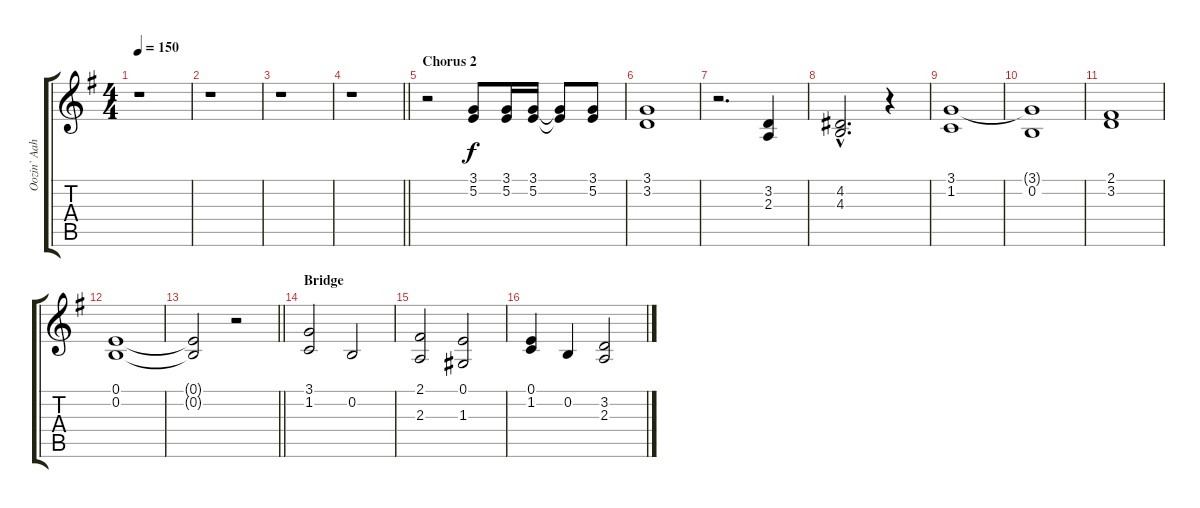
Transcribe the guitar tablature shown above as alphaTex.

\track ("Oozin` Aahs" "Oozin` Aah") {instrument choiraahs}
\staff {score tabs}
\tuning (E4 B3 G3 D3 A2 E2) {hide}
\ts (4 4)
\tempo 150
\clef g2
\ks eminor
r.1{dy f} |
r.1 |
r.1 |
\barLineRight lightlight
r.1 |
\section ("" "Chorus 2")
r.2 (3.1 5.2).8 (3.1 5.2).16 (3.1 5.2).16 (3.1{t} 5.2{t}).8 (3.1 5.2).8 |
(3.1 3.2).1 |
r.2{d} (3.2 2.3).4 |
(4.2{hac} 4.3{hac}).2{d} r.4 |
(3.1 1.2).1 |
(3.1{t} 0.2).1 |
(2.1 3.2).1 |
(0.1 0.2).1 |
\barLineRight lightlight
(0.1{t} 0.2{t}).2 r.2 |
\section ("" "Bridge")
(3.1 1.2).2 0.2.2 |
(2.1 2.3).2 (0.1 1.3).2 |
(0.1 1.2).4 0.2.4 (3.2 2.3).2
